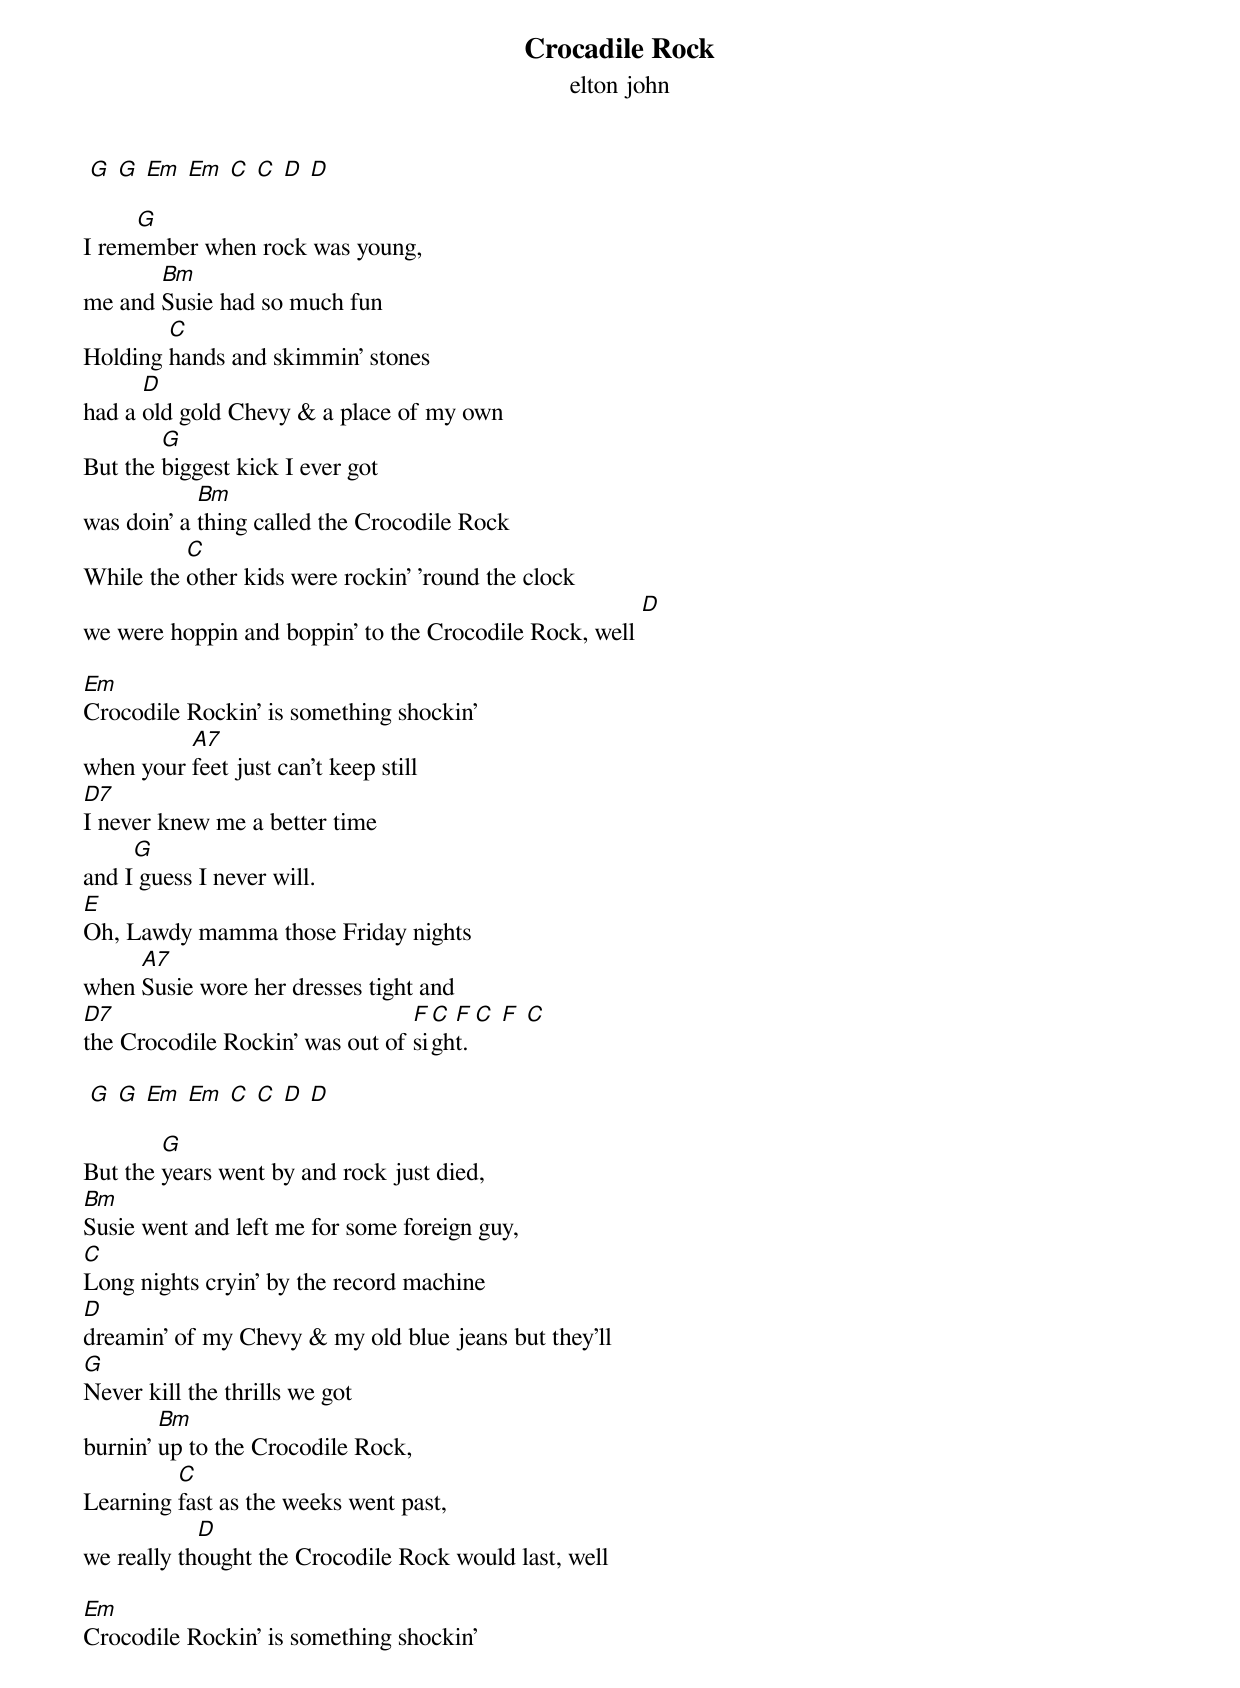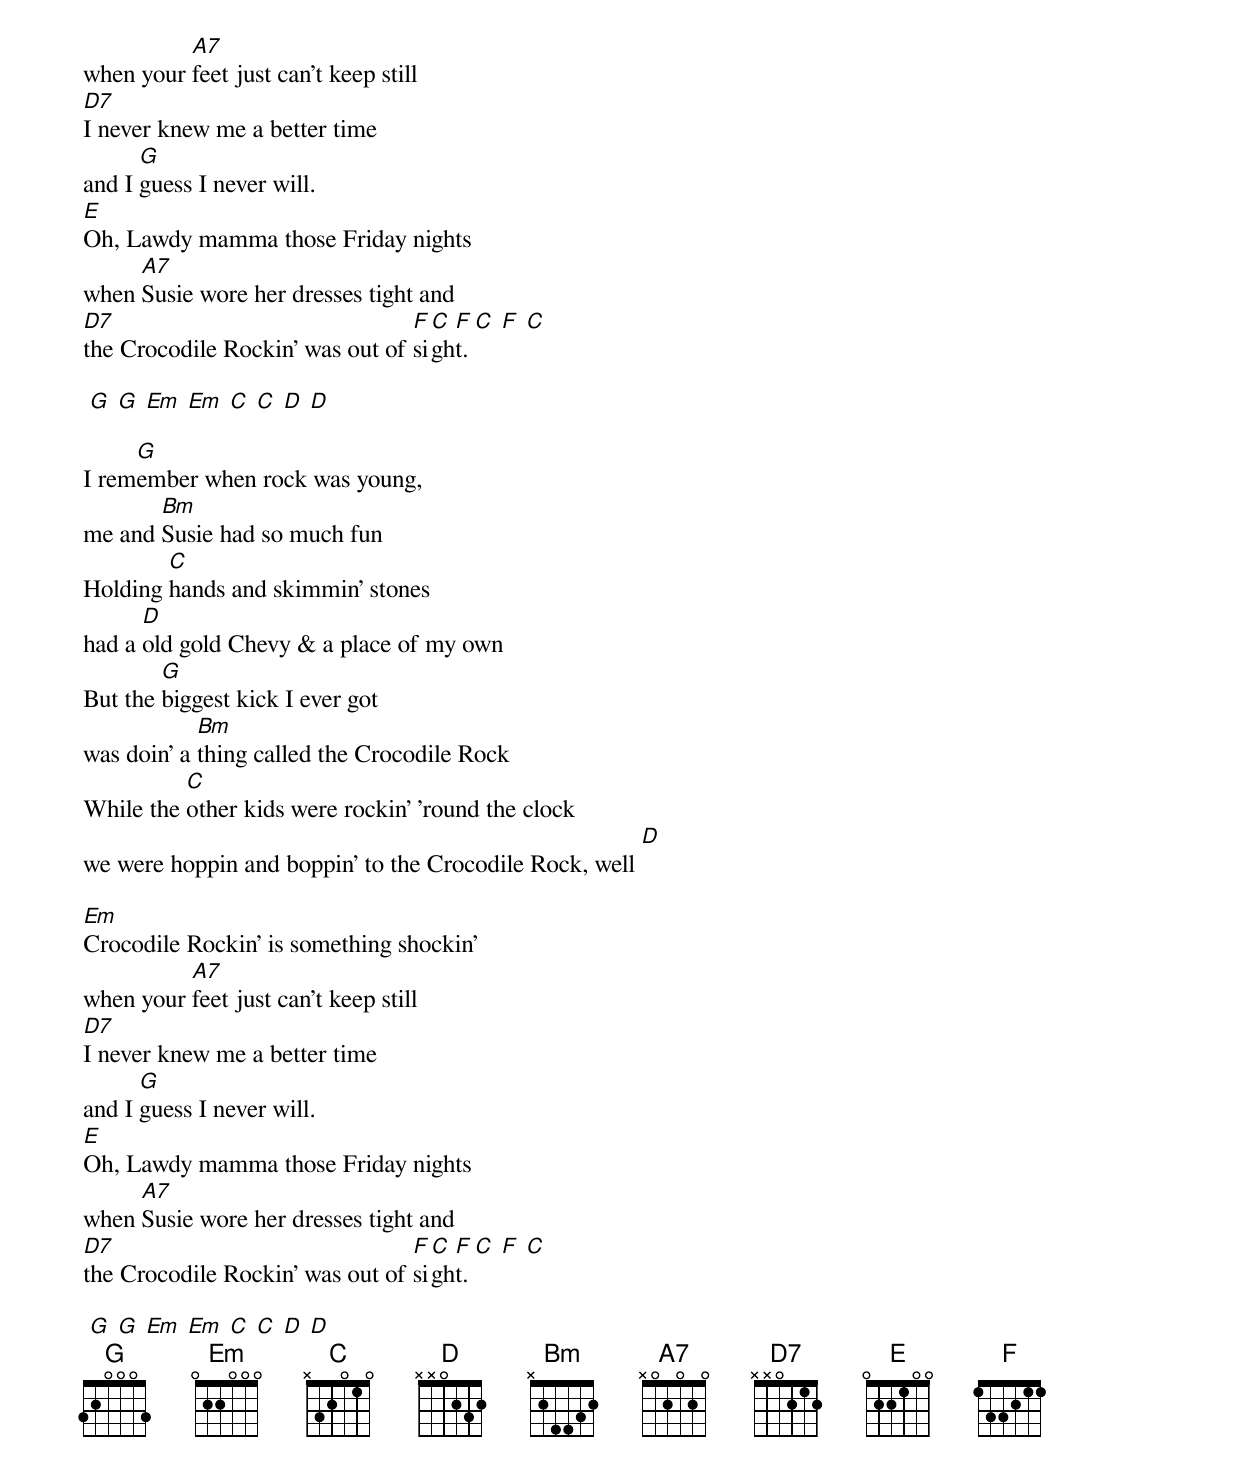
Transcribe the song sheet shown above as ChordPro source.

{title: Crocadile Rock}
{subtitle: elton john}
 [G] [G] [Em] [Em] [C] [C] [D] [D]

I rem[G]ember when rock was young,
me and [Bm]Susie had so much fun
Holding [C]hands and skimmin' stones
had a [D]old gold Chevy & a place of my own
But the [G]biggest kick I ever got
was doin' a [Bm]thing called the Crocodile Rock
While the [C]other kids were rockin' 'round the clock
we were hoppin and boppin' to the Crocodile Rock, well [D]

[Em]Crocodile Rockin' is something shockin'
when your [A7]feet just can't keep still
[D7]I never knew me a better time
and I[G] guess I never will.
[E]Oh, Lawdy mamma those Friday nights
when [A7]Susie wore her dresses tight and
[D7]the Crocodile Rockin' was out of [F]si[C]gh[F]t. [C] [F] [C]

 [G] [G] [Em] [Em] [C] [C] [D] [D]

But the [G]years went by and rock just died,
[Bm]Susie went and left me for some foreign guy,
[C]Long nights cryin' by the record machine
[D]dreamin' of my Chevy & my old blue jeans but they'll
[G]Never kill the thrills we got
burnin' [Bm]up to the Crocodile Rock,
Learning [C]fast as the weeks went past,
we really th[D]ought the Crocodile Rock would last, well

[Em]Crocodile Rockin' is something shockin'
when your [A7]feet just can't keep still
[D7]I never knew me a better time
and I [G]guess I never will.
[E]Oh, Lawdy mamma those Friday nights
when [A7]Susie wore her dresses tight and
[D7]the Crocodile Rockin' was out of [F]si[C]gh[F]t. [C] [F] [C]

 [G] [G] [Em] [Em] [C] [C] [D] [D]

I rem[G]ember when rock was young,
me and [Bm]Susie had so much fun
Holding [C]hands and skimmin' stones
had a [D]old gold Chevy & a place of my own
But the [G]biggest kick I ever got
was doin' a [Bm]thing called the Crocodile Rock
While the [C]other kids were rockin' 'round the clock
we were hoppin and boppin' to the Crocodile Rock, well [D]

[Em]Crocodile Rockin' is something shockin'
when your [A7]feet just can't keep still
[D7]I never knew me a better time
and I [G]guess I never will.
[E]Oh, Lawdy mamma those Friday nights
when [A7]Susie wore her dresses tight and
[D7]the Crocodile Rockin' was out of [F]si[C]gh[F]t. [C] [F] [C]

 [G] [G] [Em] [Em] [C] [C] [D] [D]
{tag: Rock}
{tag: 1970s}
